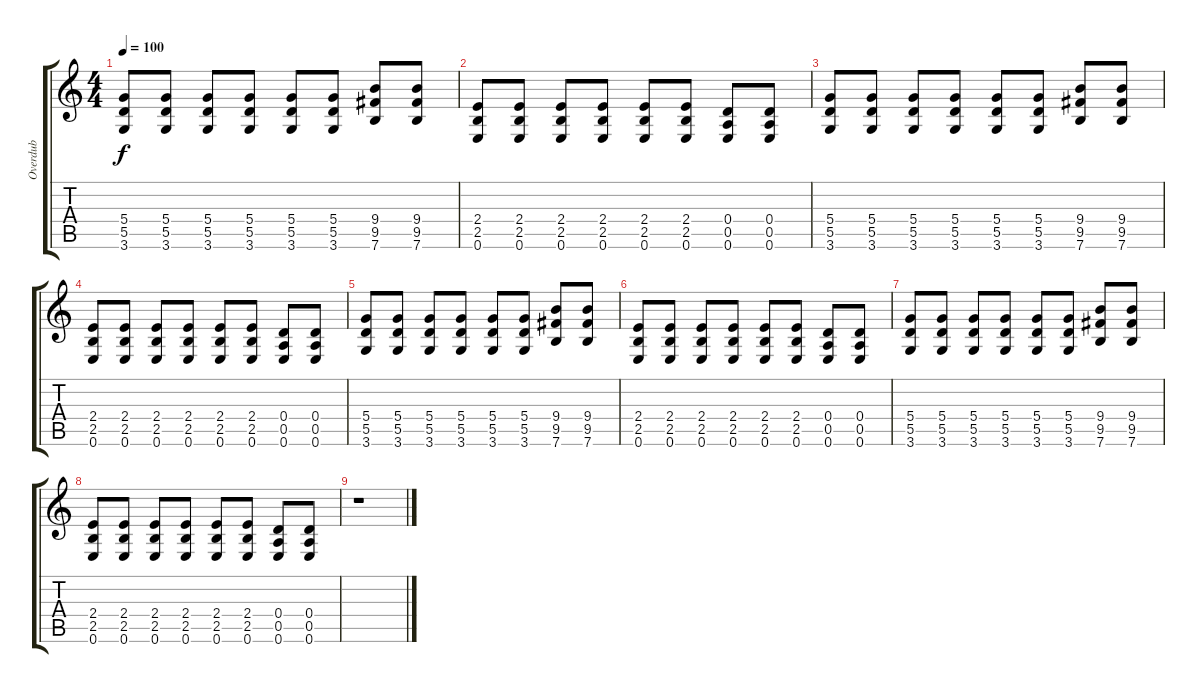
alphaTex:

\track ("Overdub" "Overdub") {instrument distortionguitar}
\staff {score tabs}
\tuning (E4 B3 G3 D3 A2 E2) {hide}
\ts (4 4)
\tempo 100
\clef g2
\ks c
(5.4 5.5 3.6).8{dy f} (5.4 5.5 3.6).8 (5.4 5.5 3.6).8 (5.4 5.5 3.6).8 (5.4 5.5 3.6).8 (5.4 5.5 3.6).8 (9.4 9.5 7.6).8 (9.4 9.5 7.6).8 |
(2.4 2.5 0.6).8 (2.4 2.5 0.6).8 (2.4 2.5 0.6).8 (2.4 2.5 0.6).8 (2.4 2.5 0.6).8 (2.4 2.5 0.6).8 (0.4 0.5 0.6).8 (0.4 0.5 0.6).8 |
(5.4 5.5 3.6).8 (5.4 5.5 3.6).8 (5.4 5.5 3.6).8 (5.4 5.5 3.6).8 (5.4 5.5 3.6).8 (5.4 5.5 3.6).8 (9.4 9.5 7.6).8 (9.4 9.5 7.6).8 |
(2.4 2.5 0.6).8 (2.4 2.5 0.6).8 (2.4 2.5 0.6).8 (2.4 2.5 0.6).8 (2.4 2.5 0.6).8 (2.4 2.5 0.6).8 (0.4 0.5 0.6).8 (0.4 0.5 0.6).8 |
(5.4 5.5 3.6).8 (5.4 5.5 3.6).8 (5.4 5.5 3.6).8 (5.4 5.5 3.6).8 (5.4 5.5 3.6).8 (5.4 5.5 3.6).8 (9.4 9.5 7.6).8 (9.4 9.5 7.6).8 |
(2.4 2.5 0.6).8 (2.4 2.5 0.6).8 (2.4 2.5 0.6).8 (2.4 2.5 0.6).8 (2.4 2.5 0.6).8 (2.4 2.5 0.6).8 (0.4 0.5 0.6).8 (0.4 0.5 0.6).8 |
(5.4 5.5 3.6).8 (5.4 5.5 3.6).8 (5.4 5.5 3.6).8 (5.4 5.5 3.6).8 (5.4 5.5 3.6).8 (5.4 5.5 3.6).8 (9.4 9.5 7.6).8 (9.4 9.5 7.6).8 |
(2.4 2.5 0.6).8 (2.4 2.5 0.6).8 (2.4 2.5 0.6).8 (2.4 2.5 0.6).8 (2.4 2.5 0.6).8 (2.4 2.5 0.6).8 (0.4 0.5 0.6).8 (0.4 0.5 0.6).8 |
r.1
